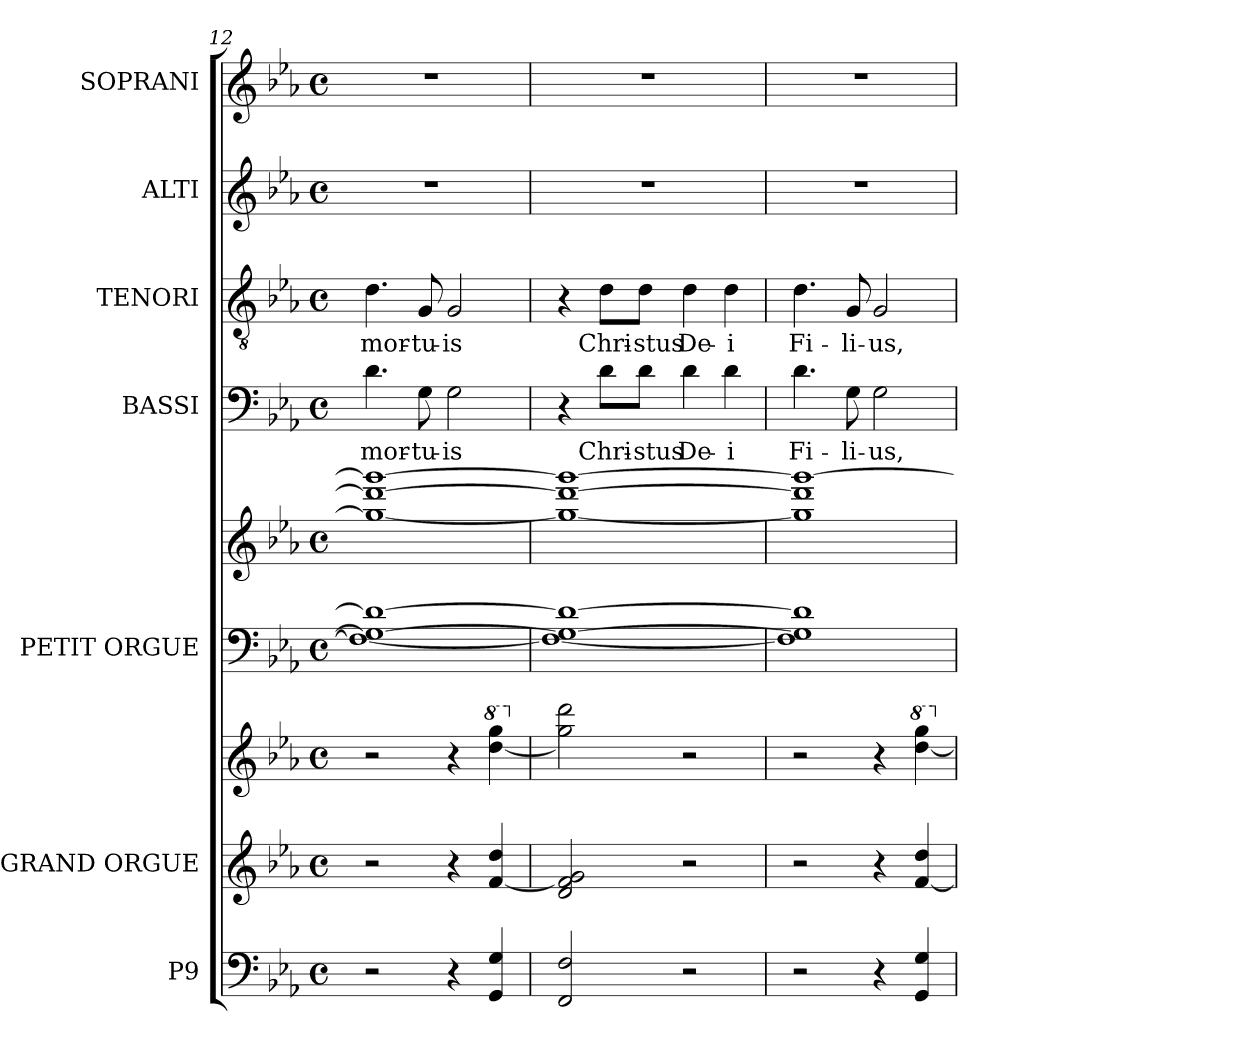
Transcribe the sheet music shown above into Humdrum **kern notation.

**kern	**kern	**kern	**kern	**kern	**kern	**text	**kern	**text	**kern	**kern
*part7	*part6	*part6	*part5	*part5	*part4	*part4	*part3	*part3	*part2	*part1
*staff9	*staff8	*staff7	*staff6	*staff5	*staff4	*staff4	*staff3	*staff3	*staff2	*staff1
*I"P9	*I"GRAND ORGUE	*	*I"PETIT ORGUE	*	*I"BASSI	*	*I"TENORI	*	*I"ALTI	*I"SOPRANI
*	*I'Org.	*	*I'Org.	*	*I'B.	*	*I'T.	*	*I'A.	*I'S.
*clefF4	*clefG2	*clefG2	*clefF4	*clefG2	*clefF4	*	*clefGv2	*	*clefG2	*clefG2
*	*	*	*	*	*	*	*ITrd7c12	*	*	*
*k[b-e-a-]	*k[b-e-a-]	*k[b-e-a-]	*k[b-e-a-]	*k[b-e-a-]	*k[b-e-a-]	*	*k[b-e-a-]	*	*k[b-e-a-]	*k[b-e-a-]
*E-:	*E-:	*E-:	*E-:	*E-:	*E-:	*	*E-:	*	*E-:	*E-:
*M4/4	*M4/4	*M4/4	*M4/4	*M4/4	*M4/4	*	*M4/4	*	*M4/4	*M4/4
*met(c)	*met(c)	*met(c)	*met(c)	*met(c)	*met(c)	*	*met(c)	*	*met(c)	*met(c)
=12	=12	=12	=12	=12	=12	=12	=12	=12	=12	=12
!	!	!	!	!	!	!LO:LY:b:color=#000000	!	!	!	!
!	!	!	!	!	!	!	!	!LO:LY:b:color=#000000	!	!
2r	2r	2r	1Fi_ 1Gi_ 1di_	1ggi_ 1dddi_ 1gggi_	4.di\	mor-	4.Di\	mor-	1r	1r
!	!	!	!	!	!	!LO:LY:b:color=#000000	!	!	!	!
!	!	!	!	!	!	!	!	!LO:LY:b:color=#000000	!	!
.	.	.	.	.	8Gi\	-tu-	8GGi/	-tu-	.	.
!	!	!	!	!	!	!LO:LY:b:color=#000000	!	!	!	!
!	!	!	!	!	!	!	!	!LO:LY:b:color=#000000	!	!
4r	4r	4r	.	.	2Gi\	-is	2GGi/	-is	.	.
*	*	*8va	*	*	*	*	*	*	*	*
4GGi/ 4Gi	[4fi/ 4ddi	[4dddi\ 4gggi	.	.	.	.	.	.	.	.
=13	=13	=13	=13	=13	=13	=13	=13	=13	=13	=13
*	*	*X8va	*	*	*	*	*	*	*	*
2FFi/ 2Fi	2di/ 2fi] 2gi	2ggi\ 2dddi]	1Fi_ 1Gi_ 1di_	1ggi_ 1dddi_ 1gggi_	4r	.	4r	.	1r	1r
!	!	!	!	!	!	!LO:LY:b:color=#000000	!	!	!	!
!	!	!	!	!	!	!	!	!LO:LY:b:color=#000000	!	!
.	.	.	.	.	8di\L	Chri-	8Di\L	Chri-	.	.
!	!	!	!	!	!	!LO:LY:b:color=#000000	!	!	!	!
!	!	!	!	!	!	!	!	!LO:LY:b:color=#000000	!	!
.	.	.	.	.	8di\J	-stus	8Di\J	-stus	.	.
!	!	!	!	!	!	!LO:LY:b:color=#000000	!	!	!	!
!	!	!	!	!	!	!	!	!LO:LY:b:color=#000000	!	!
2r	2r	2r	.	.	4di\	De-	4Di\	De-	.	.
!	!	!	!	!	!	!LO:LY:b:color=#000000	!	!	!	!
!	!	!	!	!	!	!	!	!LO:LY:b:color=#000000	!	!
.	.	.	.	.	4di\	-i	4Di\	-i	.	.
=14	=14	=14	=14	=14	=14	=14	=14	=14	=14	=14
!	!	!	!	!	!	!LO:LY:b:color=#000000	!	!	!	!
!	!	!	!	!	!	!	!	!LO:LY:b:color=#000000	!	!
2r	2r	2r	1Fi] 1Gi] 1di]	1ggi] 1dddi] 1gggi_	4.di\	Fi-	4.Di\	Fi-	1r	1r
!	!	!	!	!	!	!LO:LY:b:color=#000000	!	!	!	!
!	!	!	!	!	!	!	!	!LO:LY:b:color=#000000	!	!
.	.	.	.	.	8Gi\	-li-	8GGi/	-li-	.	.
!	!	!	!	!	!	!LO:LY:b:color=#000000	!	!	!	!
!	!	!	!	!	!	!	!	!LO:LY:b:color=#000000	!	!
4r	4r	4r	.	.	2Gi\	-us,	2GGi/	-us,	.	.
*	*	*8va	*	*	*	*	*	*	*	*
4GGi/ 4Gi	[4fi/ 4ddi	[4dddi\ 4gggi	.	.	.	.	.	.	.	.
*	*	*X8va	*	*	*	*	*	*	*	*
=	=	=	=	=	=	=	=	=	=	=
*-	*-	*-	*-	*-	*-	*-	*-	*-	*-	*-
